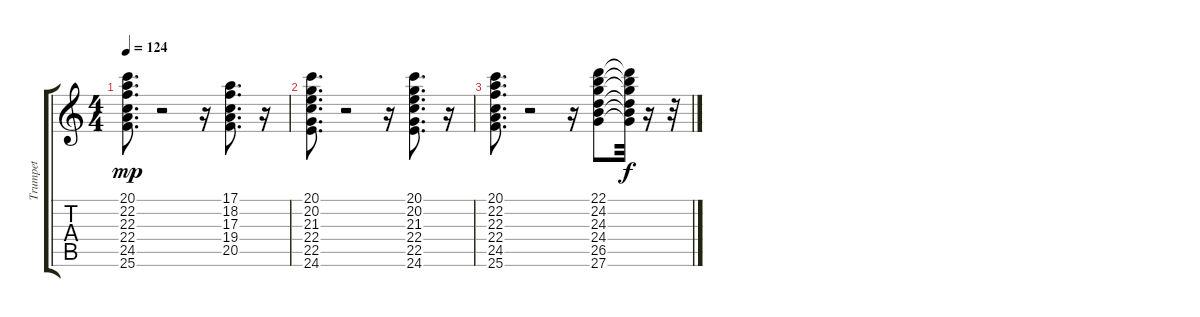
\track ("Trumpet" "Trumpet") {instrument trumpet}
\staff {score tabs}
\tuning (E4 B3 G3 D3 A2 E2) {hide}
\ts (4 4)
\tempo 124
\clef g2
\ks c
(20.1 22.2 22.3 22.4 24.5 25.6).8{d dy mp volume 6} r.2 r.16 (17.1 18.2 17.3 19.4 20.5).8{d volume 4} r.16 |
(20.1 20.2 21.3 22.4 22.5 24.6).8{d volume 4} r.2 r.16 (20.1 20.2 21.3 22.4 22.5 24.6).8{d volume 2} r.16 |
(20.1 22.2 22.3 22.4 24.5 25.6).8{d volume 2} r.2 r.16 (22.1 24.2 24.3 24.4 26.5 27.6).8{volume 0} (22.1{t} 24.2{t} 24.3{t} 24.4{t} 26.5{t} 27.6{t}).32{dy f} r.16 r.32
